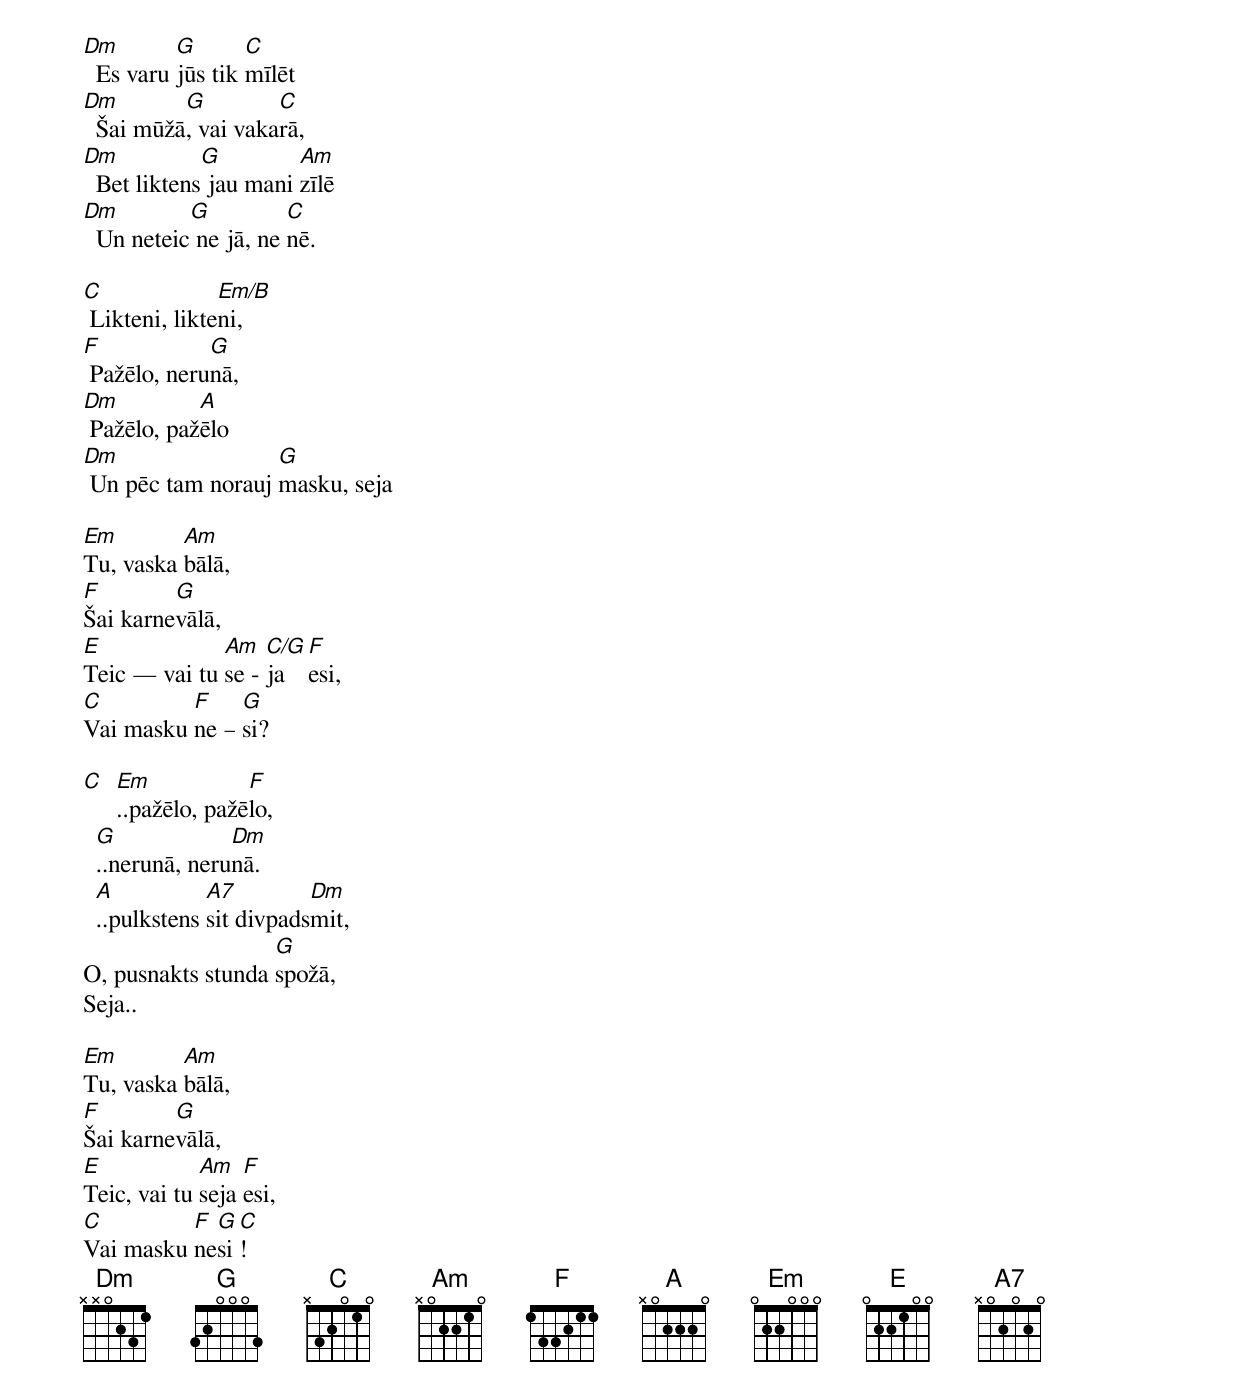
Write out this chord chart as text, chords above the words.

Dm        G       C
  Es varu jūs tik mīlēt
Dm        G         C
  Šai mūžā, vai vakarā,
Dm           G         Am
  Bet liktens jau mani zīlē
Dm         G          C
  Un neteic ne jā, ne nē.

C              Em/B
 Likteni, likteni,
F            G
 Pažēlo, nerunā,
Dm          A
 Pažēlo, pažēlo
Dm                 G
 Un pēc tam norauj masku, seja

Em        Am
Tu, vaska bālā,
F        G
Šai karnevālā,
E             Am   C/G  F
Teic — vai tu se - ja   esi,
C         F    G
Vai masku ne – si?

C Em            F
  ..pažēlo, pažēlo,
  G             Dm
  ..nerunā, nerunā.
  A           A7         Dm
  ..pulkstens sit divpadsmit,
                   G
O, pusnakts stunda spožā,
Seja..

Em        Am
Tu, vaska bālā,
F        G
Šai karnevālā,
E            Am   F
Teic, vai tu seja esi,
C         F G C
Vai masku nesi!
